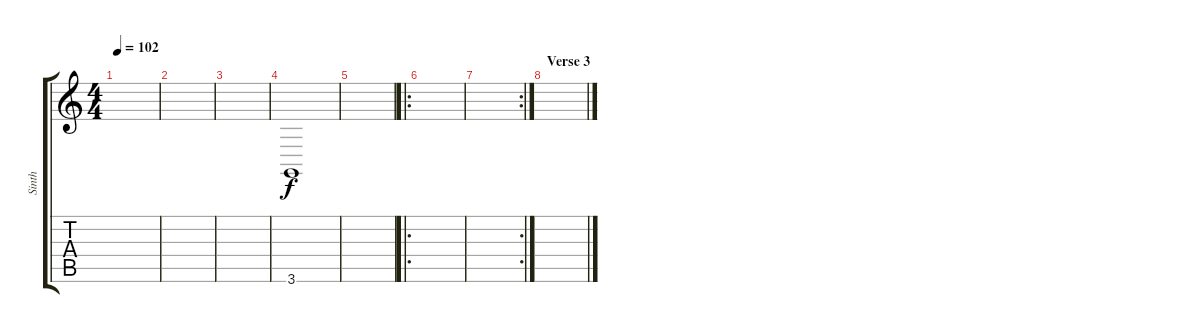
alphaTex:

\track ("Sinth" "Sinth") {instrument lead2sawtooth}
\staff {score tabs}
\tuning (E4 B3 G3 D3 A2 E2) {hide}
\ts (4 4)
\tempo 102
\clef g2
\ks c
|
|
|
3.6.1 |
|
\ro
|
\rc 2
|
\section ("" "Verse 3")
